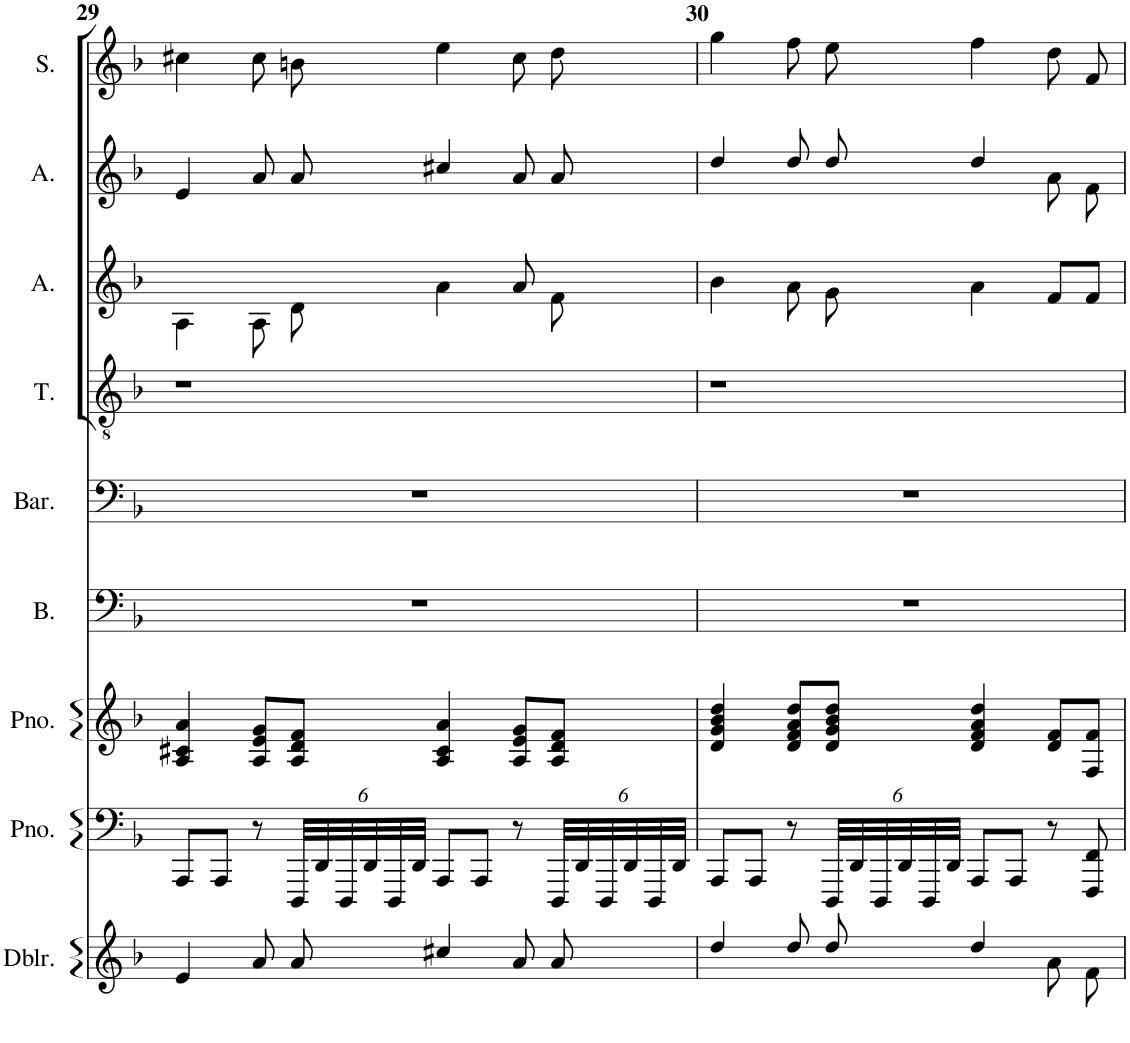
**kern	**kern	**kern	**kern	**kern	**kern	**kern	**kern	**kern
*part9	*part8	*part7	*part6	*part5	*part4	*part3	*part2	*part1
*staff9	*staff8	*staff7	*staff6	*staff5	*staff4	*staff3	*staff2	*staff1
*I"Doubler	*I"Piano	*I"Piano	*I"Bass	*I"Baritone	*I"Tenor	*I"Alto	*I"Alto	*I"Soprano
*I'Dblr.	*I'Pno.	*I'Pno.	*I'B.	*I'Bar.	*I'T.	*I'A.	*I'A.	*I'S.
!!LO:PB:g=z
*clefG2	*clefF4	*clefG2	*clefF4	*clefF4	*clefGv2	*clefG2	*clefG2	*clefG2
*k[b-]	*k[b-]	*k[b-]	*k[b-]	*k[b-]	*k[b-]	*k[b-]	*k[b-]	*k[b-]
*M4/4	*M4/4	*M4/4	*M4/4	*M4/4	*M4/4	*M4/4	*M4/4	*M4/4
*met(c)	*met(c)	*met(c)	*met(c)	*met(c)	*met(c)	*met(c)	*met(c)	*met(c)
=29	=29	=29	=29	=29	=29	=29	=29	=29
4e/	8AAA/L	4A/ 4c#X/ 4a/	1r	1r	1r	4A\	4e/	4cc#X\
.	8AAA/J	.	.	.	.	.	.	.
8a/L	8r	8A/ 8e/ 8g/L	.	.	.	8A\	8a/L	8cc#\L
*	*Xbrackettup	*	*	*	*	*	*	*
8a/J	48DDD/LLL	8A/ 8d/ 8f/J	.	.	.	8d\	8a/J	8bn\J
.	48DD/	.	.	.	.	.	.	.
.	48DDD/	.	.	.	.	.	.	.
.	48DD/	.	.	.	.	.	.	.
.	48DDD/	.	.	.	.	.	.	.
.	48DD/JJJ	.	.	.	.	.	.	.
4cc#X/	8AAA/L	4A/ 4c#/ 4a/	.	.	.	4a\	4cc#X/	4ee\
.	8AAA/J	.	.	.	.	.	.	.
8a/L	8r	8A/ 8e/ 8g/L	.	.	.	8a/	8a/L	8cc#\L
8a/J	48DDD/LLL	8A/ 8d/ 8f/J	.	.	.	8f\	8a/J	8dd\J
.	48DD/	.	.	.	.	.	.	.
.	48DDD/	.	.	.	.	.	.	.
.	48DD/	.	.	.	.	.	.	.
.	48DDD/	.	.	.	.	.	.	.
.	48DD/JJJ	.	.	.	.	.	.	.
=30	=30	=30	=30	=30	=30	=30	=30	=30
4dd/	8AAA/L	4d/ 4g/ 4b-/ 4dd/	1r	1r	1r	4b-\	4dd/	4gg\
.	8AAA/J	.	.	.	.	.	.	.
8dd/L	8r	8d/ 8f/ 8a/ 8dd/L	.	.	.	8a\	8dd/L	8ff\L
8dd/J	48DDD/LLL	8d/ 8g/ 8b-/ 8dd/J	.	.	.	8g\	8dd/J	8ee\J
.	48DD/	.	.	.	.	.	.	.
.	48DDD/	.	.	.	.	.	.	.
.	48DD/	.	.	.	.	.	.	.
.	48DDD/	.	.	.	.	.	.	.
.	48DD/JJJ	.	.	.	.	.	.	.
4dd/	8AAA/L	4d/ 4f/ 4a/ 4dd/	.	.	.	4a\	4dd/	4ff\
.	8AAA/J	.	.	.	.	.	.	.
8a\L	8r	8d/ 8f/L	.	.	.	8f/L	8a\L	8dd/L
8f\J	8FFF/ 8FF/	8F/ 8f/J	.	.	.	8f/J	8f\J	8f/J
=	=	=	=	=	=	=	=	=
*-	*-	*-	*-	*-	*-	*-	*-	*-
